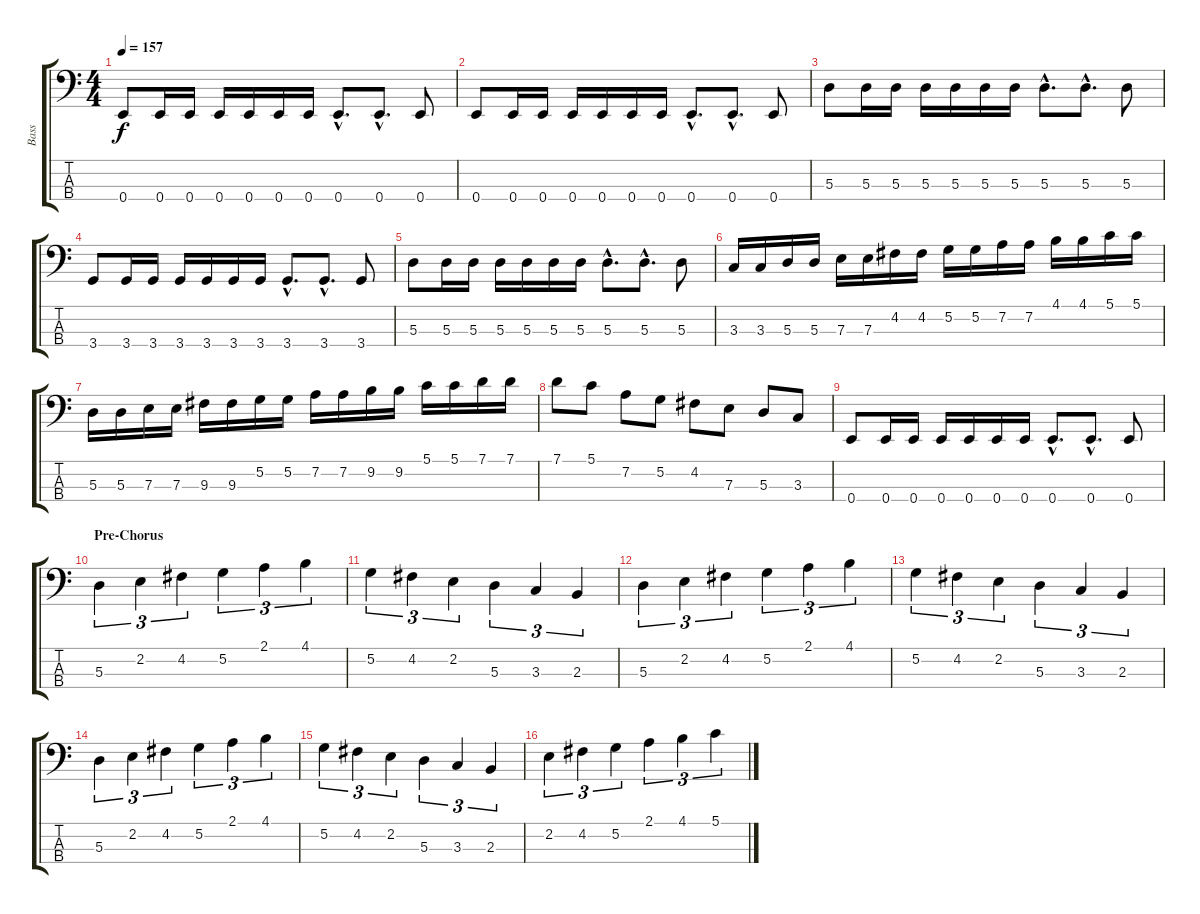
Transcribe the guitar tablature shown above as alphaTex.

\track ("Bass" "Bass") {instrument electricbassfinger}
\staff {score tabs}
\tuning (G2 D2 A1 E1) {hide}
\ts (4 4)
\tempo 157
\clef f4
\ks c
0.4.8{dy f} 0.4.16 0.4.16 0.4.16 0.4.16 0.4.16 0.4.16 0.4{hac}.8{d} 0.4{hac}.8{d} 0.4.8 |
0.4.8 0.4.16 0.4.16 0.4.16 0.4.16 0.4.16 0.4.16 0.4{hac}.8{d} 0.4{hac}.8{d} 0.4.8 |
5.3.8 5.3.16 5.3.16 5.3.16 5.3.16 5.3.16 5.3.16 5.3{hac}.8{d} 5.3{hac}.8{d} 5.3.8 |
3.4.8 3.4.16 3.4.16 3.4.16 3.4.16 3.4.16 3.4.16 3.4{hac}.8{d} 3.4{hac}.8{d} 3.4.8 |
5.3.8 5.3.16 5.3.16 5.3.16 5.3.16 5.3.16 5.3.16 5.3{hac}.8{d} 5.3{hac}.8{d} 5.3.8 |
3.3.16 3.3.16 5.3.16 5.3.16 7.3.16 7.3.16 4.2.16 4.2.16 5.2.16 5.2.16 7.2.16 7.2.16 4.1.16 4.1.16 5.1.16 5.1.16 |
5.3.16 5.3.16 7.3.16 7.3.16 9.3.16 9.3.16 5.2.16 5.2.16 7.2.16 7.2.16 9.2.16 9.2.16 5.1.16 5.1.16 7.1.16 7.1.16 |
7.1.8 5.1.8 7.2.8 5.2.8 4.2.8 7.3.8 5.3.8 3.3.8 |
0.4.8 0.4.16 0.4.16 0.4.16 0.4.16 0.4.16 0.4.16 0.4{hac}.8{d} 0.4{hac}.8{d} 0.4.8 |
\section ("" "Pre-Chorus")
5.3.4{tu (3 2)} 2.2.4{tu (3 2)} 4.2.4{tu (3 2)} 5.2.4{tu (3 2)} 2.1.4{tu (3 2)} 4.1.4{tu (3 2)} |
5.2.4{tu (3 2)} 4.2.4{tu (3 2)} 2.2.4{tu (3 2)} 5.3.4{tu (3 2)} 3.3.4{tu (3 2)} 2.3.4{tu (3 2)} |
5.3.4{tu (3 2)} 2.2.4{tu (3 2)} 4.2.4{tu (3 2)} 5.2.4{tu (3 2)} 2.1.4{tu (3 2)} 4.1.4{tu (3 2)} |
5.2.4{tu (3 2)} 4.2.4{tu (3 2)} 2.2.4{tu (3 2)} 5.3.4{tu (3 2)} 3.3.4{tu (3 2)} 2.3.4{tu (3 2)} |
5.3.4{tu (3 2)} 2.2.4{tu (3 2)} 4.2.4{tu (3 2)} 5.2.4{tu (3 2)} 2.1.4{tu (3 2)} 4.1.4{tu (3 2)} |
5.2.4{tu (3 2)} 4.2.4{tu (3 2)} 2.2.4{tu (3 2)} 5.3.4{tu (3 2)} 3.3.4{tu (3 2)} 2.3.4{tu (3 2)} |
2.2.4{tu (3 2)} 4.2.4{tu (3 2)} 5.2.4{tu (3 2)} 2.1.4{tu (3 2)} 4.1.4{tu (3 2)} 5.1.4{tu (3 2)}
